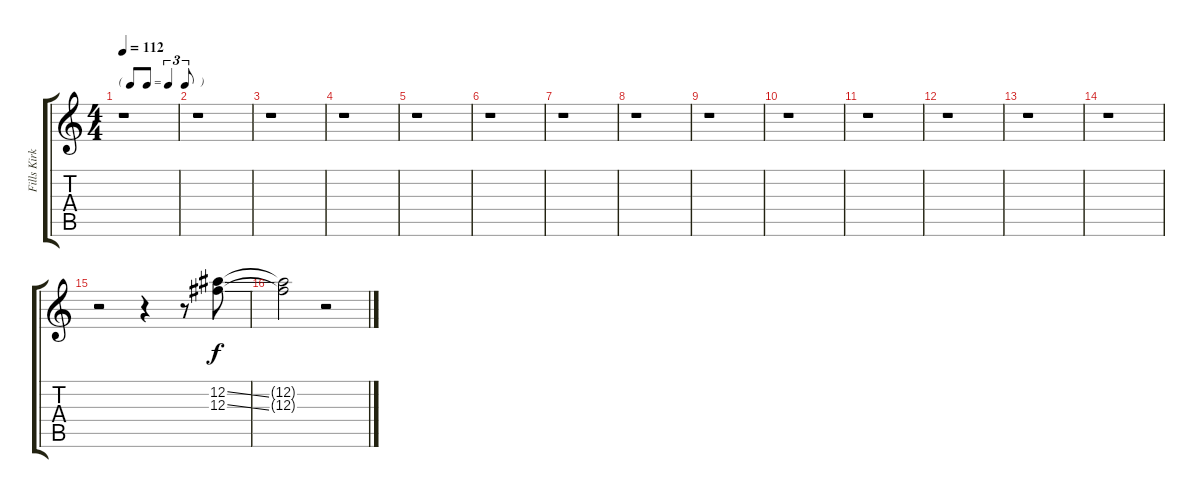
\track ("Fills Kirk Hammett" "Fills Kirk") {instrument distortionguitar}
\staff {score tabs}
\tuning (Eb4 Bb3 Gb3 Db3 Ab2 Eb2) {hide}
\ts (4 4)
\tf triplet8th
\tempo 112
\clef g2
\ks c
r.1{dy f} |
r.1 |
r.1 |
r.1 |
r.1 |
r.1 |
r.1 |
r.1 |
r.1 |
r.1 |
r.1 |
r.1 |
r.1 |
r.1 |
r.2 r.4 r.8 (12.2{ss} 12.3{ss}).8 |
(12.2{t} 12.3{t}).2 r.2
